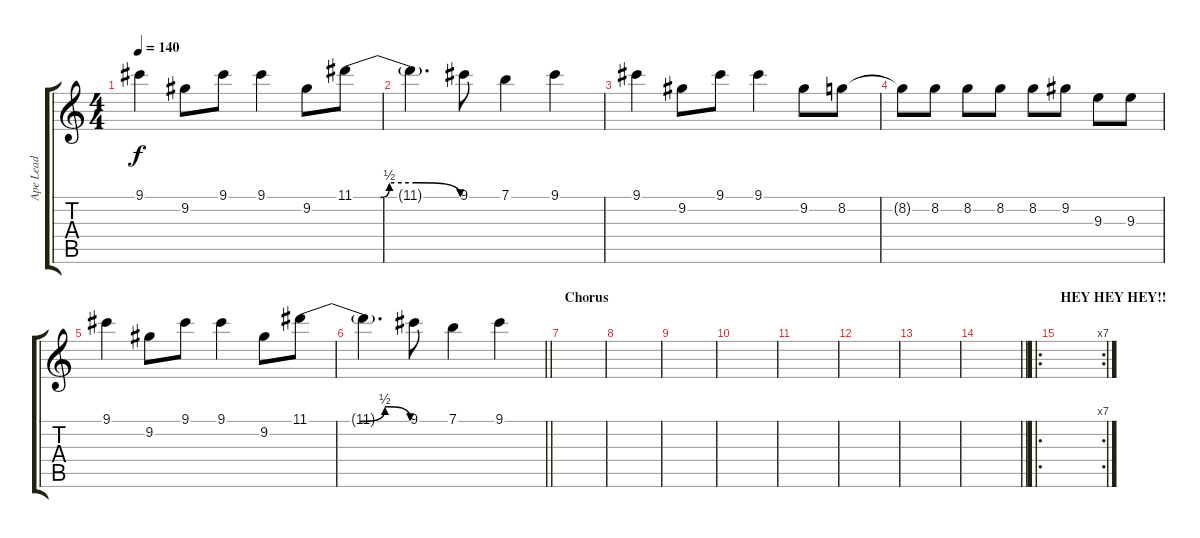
\track ("Ape Lead" "Ape Lead") {instrument distortionguitar}
\staff {score tabs}
\tuning (E4 B3 G3 D3 A2 E2) {hide}
\ts (4 4)
\tempo 140
\clef g2
\ks c
9.1.4{dy f} 9.2.8 9.1.8 9.1.4 9.2.8 11.1{be (custom 0 0 15 0 20 2 35 2 60 0)}.8 |
11.1{t}.4{d} 9.1.8 7.1.4 9.1.4 |
9.1.4 9.2.8 9.1.8 9.1.4 9.2.8 8.2.8 |
8.2{t}.8 8.2.8 8.2.8 8.2.8 8.2.8 9.2.8 9.3.8 9.3.8 |
9.1.4 9.2.8 9.1.8 9.1.4 9.2.8 11.1{be (custom 0 0 30 0 45 2 60 0)}.8 |
\barLineRight lightlight
11.1{t}.4{d} 9.1.8 7.1.4 9.1.4 |
\section ("" "Chorus")
|
|
|
|
|
|
|
\barLineRight lightlight
|
\ro
\rc 7
\section ("" "HEY HEY HEY!!")
